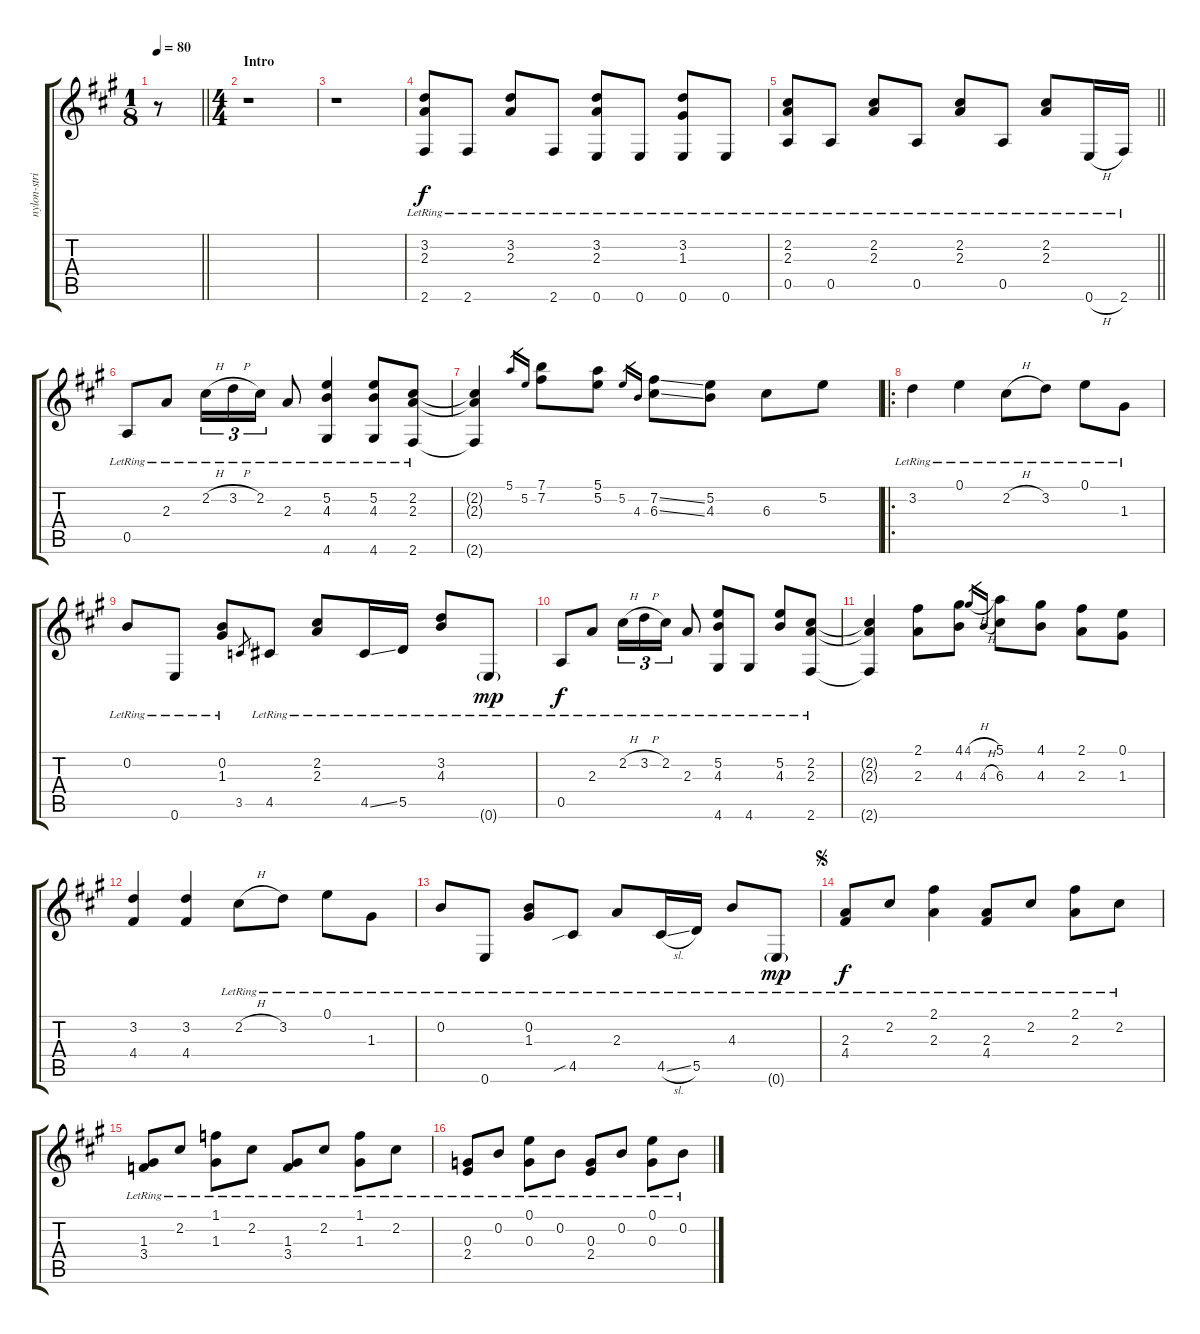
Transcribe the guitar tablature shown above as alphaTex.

\track ("nylon-string acous." "nylon-stri") {instrument acousticguitarnylon}
\staff {score tabs}
\tuning (E4 B3 G3 D3 A2 E2) {hide}
\ts (1 8)
\tempo 80
\clef g2
\barLineRight lightlight
\ks a
r.8{dy f instrument acousticguitarnylon} |
\ts (4 4)
\section ("" "Intro")
r.1 |
r.1 |
(3.2{lr} 2.3{lr} 2.6{lr}).8 2.6{lr}.8 (3.2{lr} 2.3{lr}).8 2.6{lr}.8 (3.2{lr} 2.3{lr} 0.6{lr}).8 0.6{lr}.8 (3.2{lr} 1.3{lr} 0.6{lr}).8 0.6{lr}.8 |
\barLineRight lightlight
(2.2{lr} 2.3{lr} 0.5{lr}).8 0.5{lr}.8 (2.2{lr} 2.3{lr}).8 0.5{lr}.8 (2.2{lr} 2.3{lr}).8 0.5{lr}.8 (2.2{lr} 2.3{lr}).8 0.6{h lr}.16 2.6{lr}.16 |
0.5{lr}.8 2.3{lr}.8 2.2{h lr}.16{tu (3 2)} 3.2{h lr}.16{tu (3 2)} 2.2{lr}.16{tu (3 2)} 2.3{lr}.8 (5.2{lr} 4.3{lr} 4.6{lr}).4 (5.2{lr} 4.3{lr} 4.6{lr}).8 (2.2{lr} 2.3{lr} 2.6{lr}).8 |
(2.2{t} 2.3{t} 2.6{t}).4 5.1.16{gr} 5.2.16{gr} (7.1 7.2).8 (5.1 5.2).8 5.2.16{gr} 4.3.16{gr} (7.2{ss} 6.3{ss}).8 (5.2 4.3).8 6.3.8 5.2.8 |
\ro
3.2{lr}.4 0.1{lr}.4 2.2{h lr}.8 3.2{lr}.8 0.1{lr}.8 1.3{lr}.8 |
0.2{lr}.8 0.6{lr}.8 (0.2{lr} 1.3{lr}).8 3.5.8{gr} 4.5{lr}.8 (2.2{lr} 2.3{lr}).8 4.5{ss lr}.16 5.5{lr}.16 (3.2{lr} 4.3{lr}).8 0.6{g lr}.8{dy mp} |
0.5{lr}.8{dy f} 2.3{lr}.8 2.2{h lr}.16{tu (3 2)} 3.2{h lr}.16{tu (3 2)} 2.2{lr}.16{tu (3 2)} 2.3{lr}.8 (5.2{lr} 4.3{lr} 4.6{lr}).8 4.6{lr}.8 (5.2{lr} 4.3{lr}).8 (2.2{lr} 2.3{lr} 2.6{lr}).8 |
(2.2{t} 2.3{t} 2.6{t}).4 (2.1 2.3).8 (4.1 4.3).8 4.1{h}.16{gr} 4.3{h}.16{gr} (5.1 6.3).8 (4.1 4.3).8 (2.1 2.3).8 (0.1 1.3).8 |
(3.2 4.4).4 (3.2 4.4).4 2.2{h lr}.8 3.2{lr}.8 0.1{lr}.8 1.3{lr}.8 |
0.2{lr}.8 0.6{lr}.8 (0.2{lr} 1.3{lr}).8 4.5{sib lr}.8 2.3{lr}.8 4.5{sl lr}.16 5.5{lr}.16 4.3{lr}.8 0.6{g lr}.8{dy mp} |
\jump segno
(2.3{lr} 4.4{lr}).8{dy f} 2.2{lr}.8 (2.1{lr} 2.3{lr}).4 (2.3{lr} 4.4{lr}).8 2.2{lr}.8 (2.1{lr} 2.3{lr}).8 2.2{lr}.8 |
(1.3{lr} 3.4{lr}).8 2.2{lr}.8 (1.1{lr} 1.3{lr}).8 2.2{lr}.8 (1.3{lr} 3.4{lr}).8 2.2{lr}.8 (1.1{lr} 1.3{lr}).8 2.2{lr}.8 |
(0.3{lr} 2.4{lr}).8 0.2{lr}.8 (0.1{lr} 0.3{lr}).8 0.2{lr}.8 (0.3{lr} 2.4{lr}).8 0.2{lr}.8 (0.1{lr} 0.3{lr}).8 0.2{lr}.8
